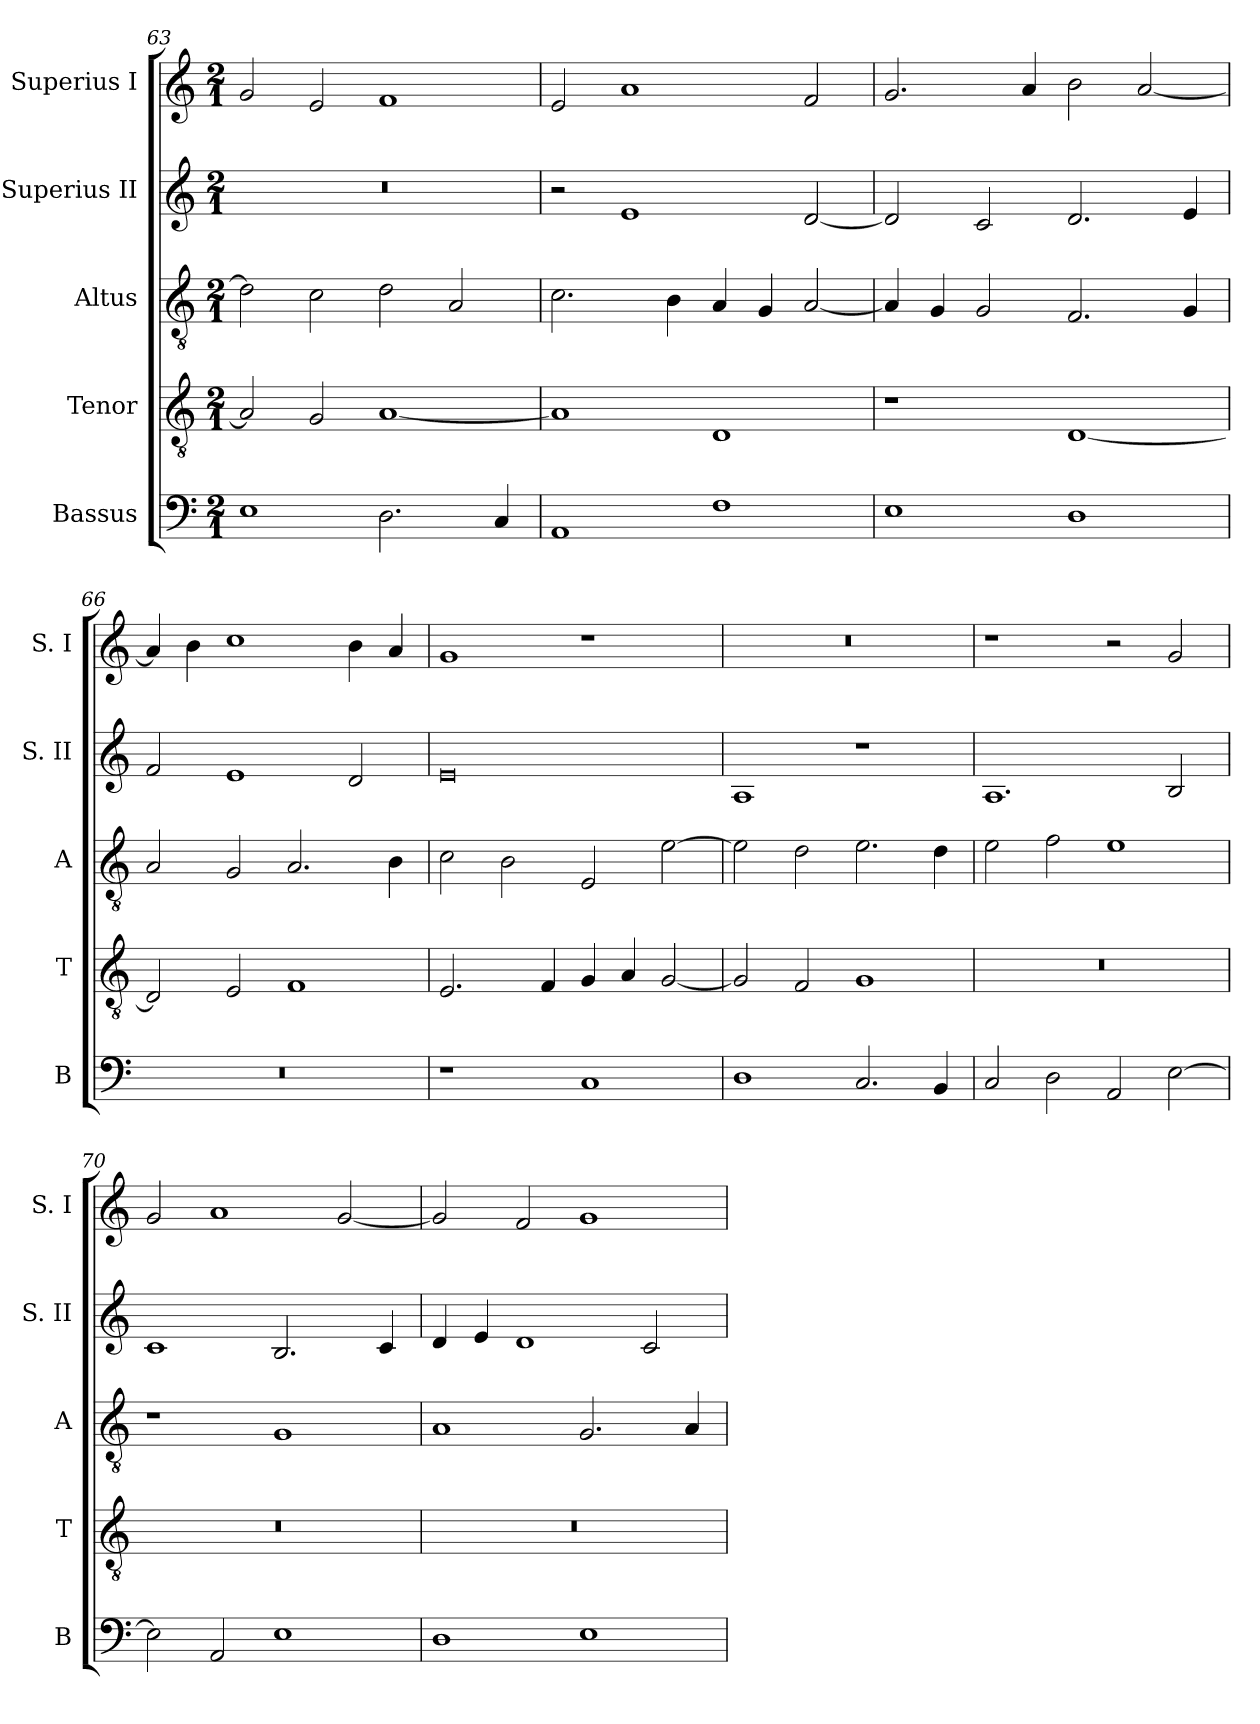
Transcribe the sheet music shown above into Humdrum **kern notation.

**kern	**kern	**kern	**kern	**kern
*part5	*part4	*part3	*part2	*part1
*staff5	*staff4	*staff3	*staff2	*staff1
*I"Bassus	*I"Tenor	*I"Altus	*I"Superius II	*I"Superius I
*I'B	*I'T	*I'A	*I'S. II	*I'S. I
*clefF4	*clefGv2	*clefGv2	*clefG2	*clefG2
*k[]	*k[]	*k[]	*k[]	*k[]
*C:	*C:	*C:	*C:	*C:
*M2/1	*M2/1	*M2/1	*M2/1	*M2/1
=63	=63	=63	=63	=63
1E	2A]	2d]	0r	2g
.	2G	2c	.	2e
2.D	[1A	2d	.	1f
.	.	2A	.	.
4C	.	.	.	.
=64	=64	=64	=64	=64
1AA	1A]	2.c	2r	2e
.	.	.	1e	1a
.	.	4B	.	.
1F	1D	4A	.	.
.	.	4G	.	.
.	.	[2A	[2d	2f
=65	=65	=65	=65	=65
1E	1r	4A]	2d]	2.g
.	.	4G	.	.
.	.	2G	2c	.
.	.	.	.	4a
1D	[1D	2.F	2.d	2b
.	.	.	.	[2a
.	.	4G	4e	.
=66	=66	=66	=66	=66
0r	2D]	2A	2f	4a]
.	.	.	.	4b
.	2E	2G	1e	1cc
.	1F	2.A	.	.
.	.	.	2d	4b
.	.	4B	.	4a
=67	=67	=67	=67	=67
1r	2.E	2c	0e	1g
.	.	2B	.	.
.	4F	.	.	.
1C	4G	2E	.	1r
.	4A	.	.	.
.	[2G	[2e	.	.
=68	=68	=68	=68	=68
1D	2G]	2e]	1A	0r
.	2F	2d	.	.
2.C	1G	2.e	1r	.
4BB	.	4d	.	.
=69	=69	=69	=69	=69
2C	0r	2e	1.A	1r
2D	.	2f	.	.
2AA	.	1e	.	2r
[2E	.	.	2B	2g
=70	=70	=70	=70	=70
2E]	0r	1r	1c	2g
2AA	.	.	.	1a
1E	.	1G	2.B	.
.	.	.	.	[2g
.	.	.	4c	.
=71	=71	=71	=71	=71
1D	0r	1A	4d	2g]
.	.	.	4e	.
.	.	.	1d	2f
1E	.	2.G	.	1g
.	.	.	2c	.
.	.	4A	.	.
=	=	=	=	=
*-	*-	*-	*-	*-
